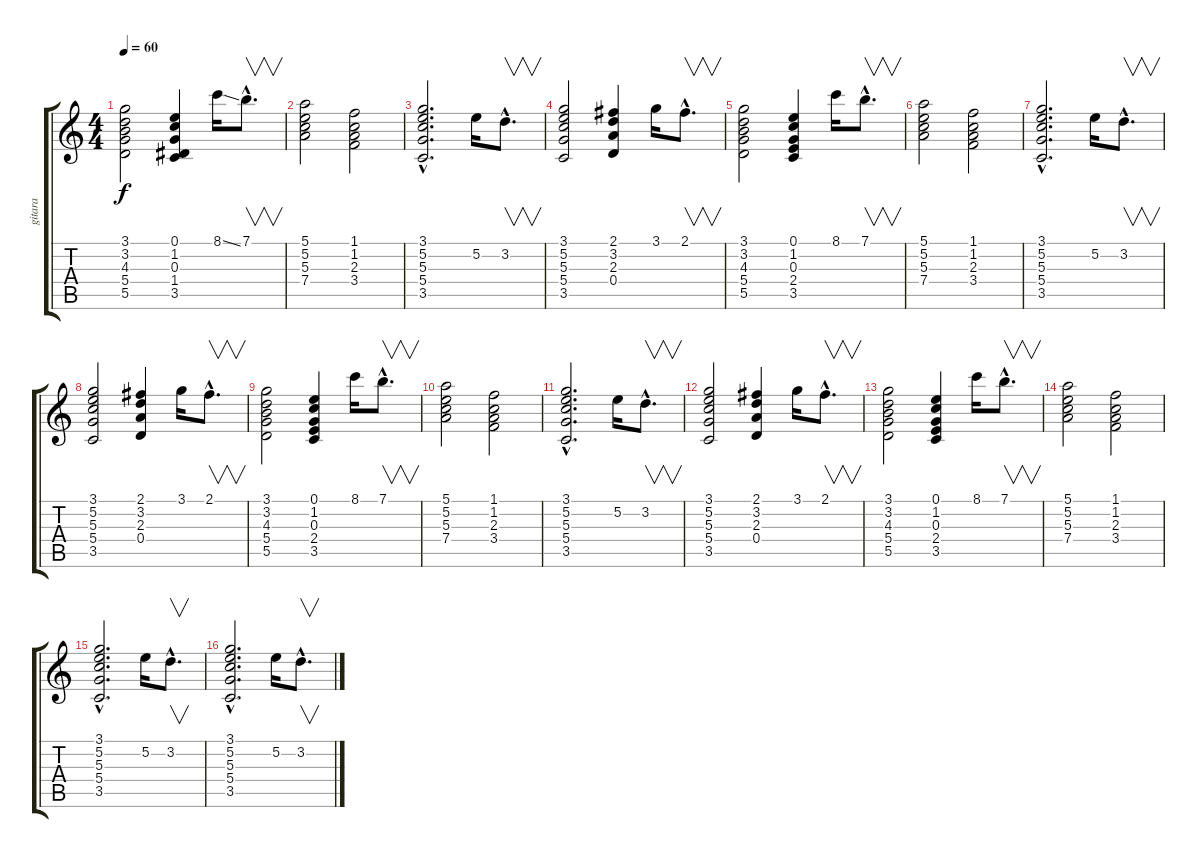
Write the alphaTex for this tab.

\track ("gitara" "gitara") {instrument acousticguitarsteel}
\staff {score tabs}
\tuning (E4 B3 G3 D3 A2 E2) {hide}
\ts (4 4)
\tempo 60
\clef g2
\ks c
(3.1 3.2 4.3 5.4 5.5).2{dy f} (0.1 1.2 0.3 1.4 3.5).4 8.1{ss}.16 7.1{hac}.8{v d} |
(5.1 5.2 5.3 7.4).2 (1.1 1.2 2.3 3.4).2 |
(3.1{hac} 5.2{hac} 5.3{hac} 5.4{hac} 3.5{hac}).2{d} 5.2.16 3.2{hac}.8{v d} |
(3.1 5.2 5.3 5.4 3.5).2 (2.1 3.2 2.3 0.4).4 3.1.16 2.1{hac}.8{v d} |
(3.1 3.2 4.3 5.4 5.5).2 (0.1 1.2 0.3 2.4 3.5).4 8.1.16 7.1{hac}.8{v d} |
(5.1 5.2 5.3 7.4).2 (1.1 1.2 2.3 3.4).2 |
(3.1{hac} 5.2{hac} 5.3{hac} 5.4{hac} 3.5{hac}).2{d} 5.2.16 3.2{hac}.8{v d} |
(3.1 5.2 5.3 5.4 3.5).2 (2.1 3.2 2.3 0.4).4 3.1.16 2.1{hac}.8{v d} |
(3.1 3.2 4.3 5.4 5.5).2 (0.1 1.2 0.3 2.4 3.5).4 8.1.16 7.1{hac}.8{v d} |
(5.1 5.2 5.3 7.4).2 (1.1 1.2 2.3 3.4).2 |
(3.1{hac} 5.2{hac} 5.3{hac} 5.4{hac} 3.5{hac}).2{d} 5.2.16 3.2{hac}.8{v d} |
(3.1 5.2 5.3 5.4 3.5).2 (2.1 3.2 2.3 0.4).4 3.1.16 2.1{hac}.8{v d} |
(3.1 3.2 4.3 5.4 5.5).2 (0.1 1.2 0.3 2.4 3.5).4 8.1.16 7.1{hac}.8{v d} |
(5.1 5.2 5.3 7.4).2 (1.1 1.2 2.3 3.4).2 |
(3.1{hac} 5.2{hac} 5.3{hac} 5.4{hac} 3.5{hac}).2{d} 5.2.16 3.2{hac}.8{v d} |
(3.1{hac} 5.2{hac} 5.3{hac} 5.4{hac} 3.5{hac}).2{d} 5.2.16 3.2{hac}.8{v d}
